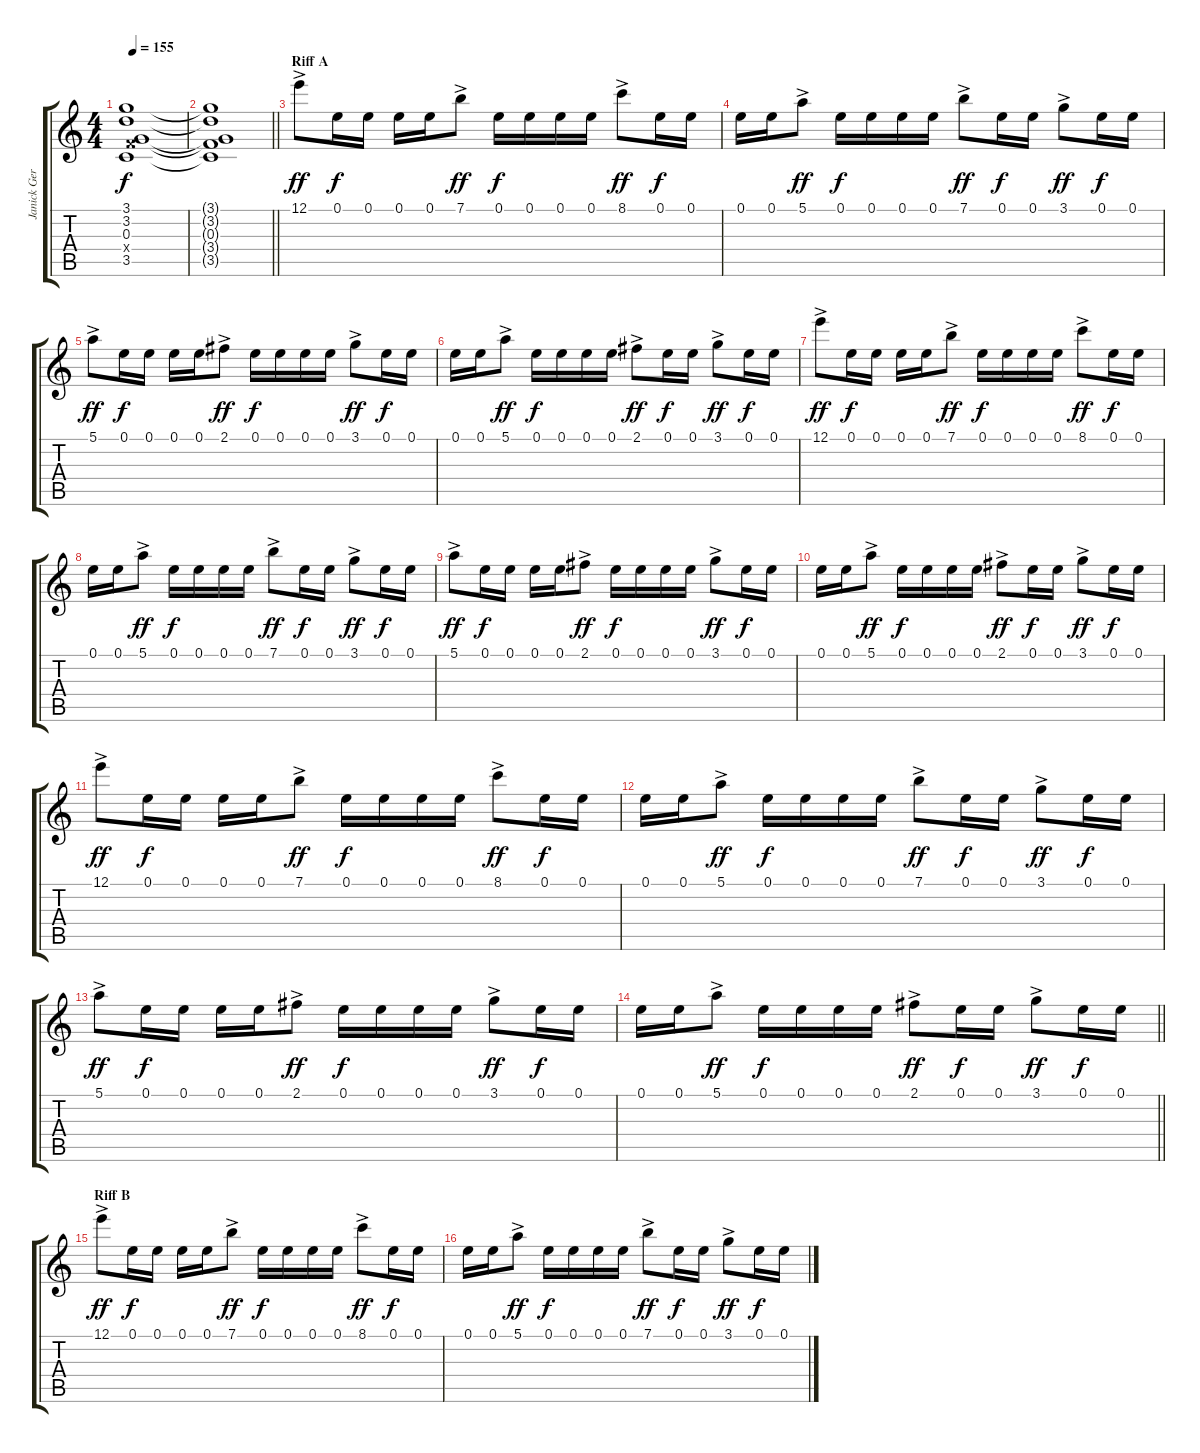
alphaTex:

\track ("Janick Gers" "Janick Ger") {instrument overdrivenguitar}
\staff {score tabs}
\tuning (E4 B3 G3 D3 A2 E2) {hide}
\ts (4 4)
\tempo 155
\clef g2
\ks c
(3.1 3.2 0.3 3.4{x} 3.5).1{dy f} |
\barLineRight lightlight
(3.1{t} 3.2{t} 0.3{t} 3.4{t} 3.5{t}).1 |
\section ("" "Riff A")
12.1{ac}.8{dy ff} 0.1.16{dy f} 0.1.16 0.1.16 0.1.16 7.1{ac}.8{dy ff} 0.1.16{dy f} 0.1.16 0.1.16 0.1.16 8.1{ac}.8{dy ff} 0.1.16{dy f} 0.1.16 |
0.1.16 0.1.16 5.1{ac}.8{dy ff} 0.1.16{dy f} 0.1.16 0.1.16 0.1.16 7.1{ac}.8{dy ff} 0.1.16{dy f} 0.1.16 3.1{ac}.8{dy ff} 0.1.16{dy f} 0.1.16 |
5.1{ac}.8{dy ff} 0.1.16{dy f} 0.1.16 0.1.16 0.1.16 2.1{ac}.8{dy ff} 0.1.16{dy f} 0.1.16 0.1.16 0.1.16 3.1{ac}.8{dy ff} 0.1.16{dy f} 0.1.16 |
0.1.16 0.1.16 5.1{ac}.8{dy ff} 0.1.16{dy f} 0.1.16 0.1.16 0.1.16 2.1{ac}.8{dy ff} 0.1.16{dy f} 0.1.16 3.1{ac}.8{dy ff} 0.1.16{dy f} 0.1.16 |
12.1{ac}.8{dy ff} 0.1.16{dy f} 0.1.16 0.1.16 0.1.16 7.1{ac}.8{dy ff} 0.1.16{dy f} 0.1.16 0.1.16 0.1.16 8.1{ac}.8{dy ff} 0.1.16{dy f} 0.1.16 |
0.1.16 0.1.16 5.1{ac}.8{dy ff} 0.1.16{dy f} 0.1.16 0.1.16 0.1.16 7.1{ac}.8{dy ff} 0.1.16{dy f} 0.1.16 3.1{ac}.8{dy ff} 0.1.16{dy f} 0.1.16 |
5.1{ac}.8{dy ff} 0.1.16{dy f} 0.1.16 0.1.16 0.1.16 2.1{ac}.8{dy ff} 0.1.16{dy f} 0.1.16 0.1.16 0.1.16 3.1{ac}.8{dy ff} 0.1.16{dy f} 0.1.16 |
0.1.16 0.1.16 5.1{ac}.8{dy ff} 0.1.16{dy f} 0.1.16 0.1.16 0.1.16 2.1{ac}.8{dy ff} 0.1.16{dy f} 0.1.16 3.1{ac}.8{dy ff} 0.1.16{dy f} 0.1.16 |
12.1{ac}.8{dy ff} 0.1.16{dy f} 0.1.16 0.1.16 0.1.16 7.1{ac}.8{dy ff} 0.1.16{dy f} 0.1.16 0.1.16 0.1.16 8.1{ac}.8{dy ff} 0.1.16{dy f} 0.1.16 |
0.1.16 0.1.16 5.1{ac}.8{dy ff} 0.1.16{dy f} 0.1.16 0.1.16 0.1.16 7.1{ac}.8{dy ff} 0.1.16{dy f} 0.1.16 3.1{ac}.8{dy ff} 0.1.16{dy f} 0.1.16 |
5.1{ac}.8{dy ff} 0.1.16{dy f} 0.1.16 0.1.16 0.1.16 2.1{ac}.8{dy ff} 0.1.16{dy f} 0.1.16 0.1.16 0.1.16 3.1{ac}.8{dy ff} 0.1.16{dy f} 0.1.16 |
\barLineRight lightlight
0.1.16 0.1.16 5.1{ac}.8{dy ff} 0.1.16{dy f} 0.1.16 0.1.16 0.1.16 2.1{ac}.8{dy ff} 0.1.16{dy f} 0.1.16 3.1{ac}.8{dy ff} 0.1.16{dy f} 0.1.16 |
\section ("" "Riff B")
12.1{ac}.8{dy ff} 0.1.16{dy f} 0.1.16 0.1.16 0.1.16 7.1{ac}.8{dy ff} 0.1.16{dy f} 0.1.16 0.1.16 0.1.16 8.1{ac}.8{dy ff} 0.1.16{dy f} 0.1.16 |
0.1.16 0.1.16 5.1{ac}.8{dy ff} 0.1.16{dy f} 0.1.16 0.1.16 0.1.16 7.1{ac}.8{dy ff} 0.1.16{dy f} 0.1.16 3.1{ac}.8{dy ff} 0.1.16{dy f} 0.1.16
